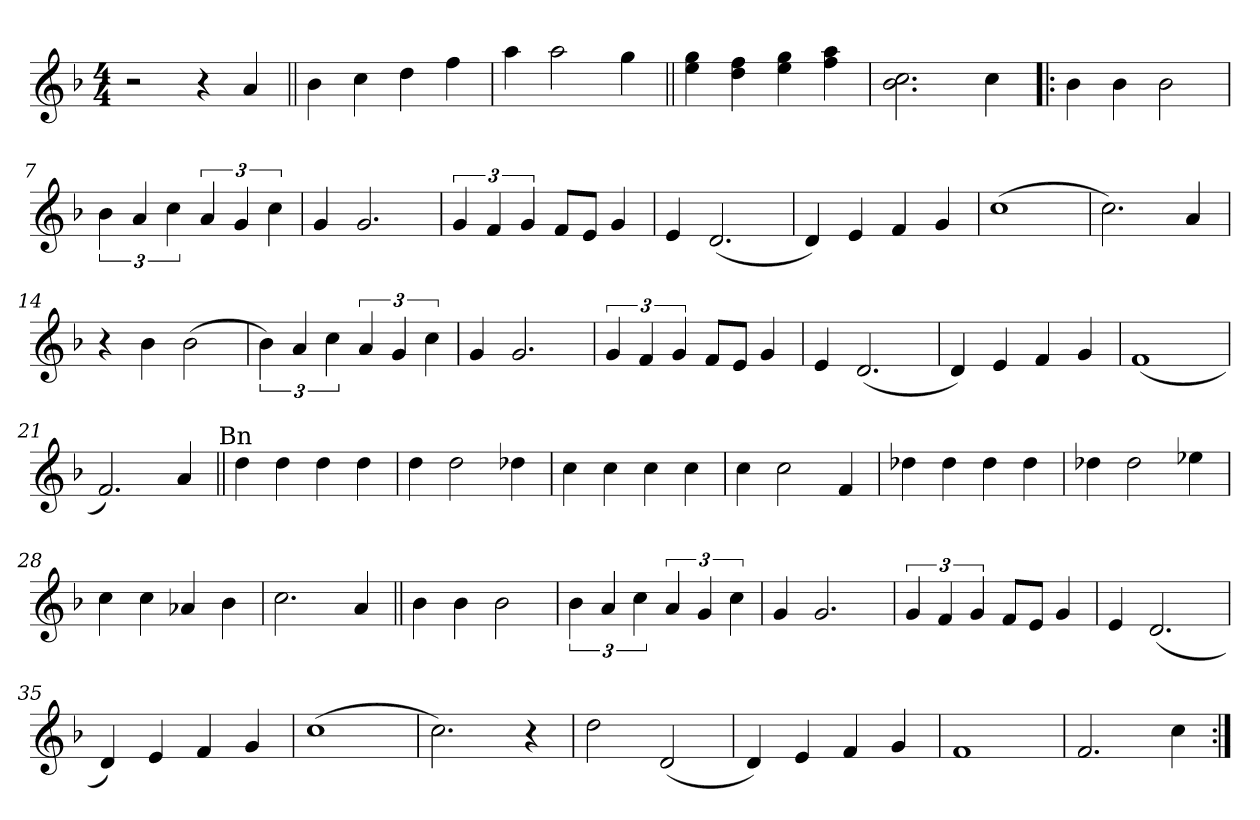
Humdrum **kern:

**kern
*part1
*staff1
*clefG2
*k[b-]
*F:
*M4/4
=1
2r
4r
4a/
=2||
4b-\
4cc\
4dd\
4ff\
=3
4aa\
2aa\
4gg\
=4||
4ee\ 4gg\
4dd\ 4ff\
4ee\ 4gg\
4ff\ 4aa\
=5
2.b-\ 2.cc\
4cc\
=6!|:
4b-\
4b-\
2b-\
!!LO:LB:g=z
=7
6b-\
6a/
6cc\
6a/
6g/
6cc\
=8
4g/
2.g/
=9
6g/
6f/
6g/
8f/L
8e/J
4g/
=10
4e/
(<2.d/
=11
4d/)
4e/
4f/
4g/
=12
(>1cc
=13
2.cc\)
4a/
!!LO:LB:g=z
=14
4r
4b-\
(>2b-\
=15
6b-\)
6a/
6cc\
6a/
6g/
6cc\
=16
4g/
2.g/
=17
6g/
6f/
6g/
8f/L
8e/J
4g/
=18
4e/
(<2.d/
=19
4d/)
4e/
4f/
4g/
=20
(<1f
!!LO:LB:g=z
=21
2.f/)
4a/
=22||
!LO:TX:a:cj:t=Bn
4dd\
4dd\
4dd\
4dd\
=23
4dd\
2dd\
4dd-X\
=24
4cc\
4cc\
4cc\
4cc\
=25
4cc\
2cc\
4f/
=26
4dd-X\
4dd-\
4dd-\
4dd-\
!!LO:LB:g=z
=27
4dd-X\
2dd-\
4ee-X\
=28
4cc\
4cc\
4a-X/
4b-\
=29
2.cc\
4a/
=30||
4b-\
4b-\
2b-\
=31
6b-\
6a/
6cc\
6a/
6g/
6cc\
=32
4g/
2.g/
!!LO:LB:g=z
=33
6g/
6f/
6g/
8f/L
8e/J
4g/
=34
4e/
(<2.d/
=35
4d/)
4e/
4f/
4g/
=36
(>1cc
=37
2.cc\)
4r
=38
2dd\
(<2d/
=39
4d/)
4e/
4f/
4g/
!!LO:LB:g=z
=40
1f
=41
2.f/
4cc\
=:|!
*-
